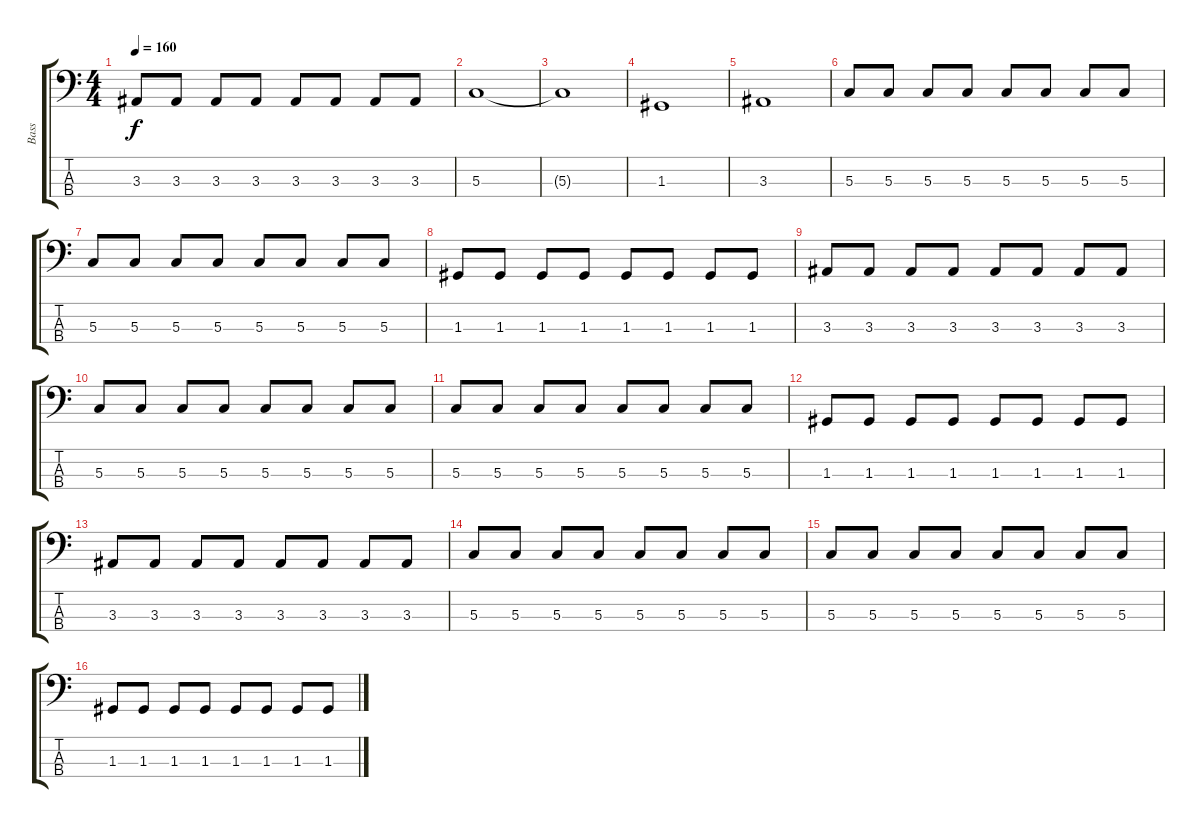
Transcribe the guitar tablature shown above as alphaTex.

\track ("Bass" "Bass") {instrument electricbasspick}
\staff {score tabs}
\tuning (F2 C2 G1 C1) {hide}
\ts (4 4)
\tempo 160
\clef f4
\ks c
3.3.8{dy f} 3.3.8 3.3.8 3.3.8 3.3.8 3.3.8 3.3.8 3.3.8 |
5.3.1 |
5.3{t}.1 |
1.3.1 |
3.3.1 |
5.3.8 5.3.8 5.3.8 5.3.8 5.3.8 5.3.8 5.3.8 5.3.8 |
5.3.8 5.3.8 5.3.8 5.3.8 5.3.8 5.3.8 5.3.8 5.3.8 |
1.3.8 1.3.8 1.3.8 1.3.8 1.3.8 1.3.8 1.3.8 1.3.8 |
3.3.8 3.3.8 3.3.8 3.3.8 3.3.8 3.3.8 3.3.8 3.3.8 |
5.3.8 5.3.8 5.3.8 5.3.8 5.3.8 5.3.8 5.3.8 5.3.8 |
5.3.8 5.3.8 5.3.8 5.3.8 5.3.8 5.3.8 5.3.8 5.3.8 |
1.3.8 1.3.8 1.3.8 1.3.8 1.3.8 1.3.8 1.3.8 1.3.8 |
3.3.8 3.3.8 3.3.8 3.3.8 3.3.8 3.3.8 3.3.8 3.3.8 |
5.3.8 5.3.8 5.3.8 5.3.8 5.3.8 5.3.8 5.3.8 5.3.8 |
5.3.8 5.3.8 5.3.8 5.3.8 5.3.8 5.3.8 5.3.8 5.3.8 |
1.3.8 1.3.8 1.3.8 1.3.8 1.3.8 1.3.8 1.3.8 1.3.8
